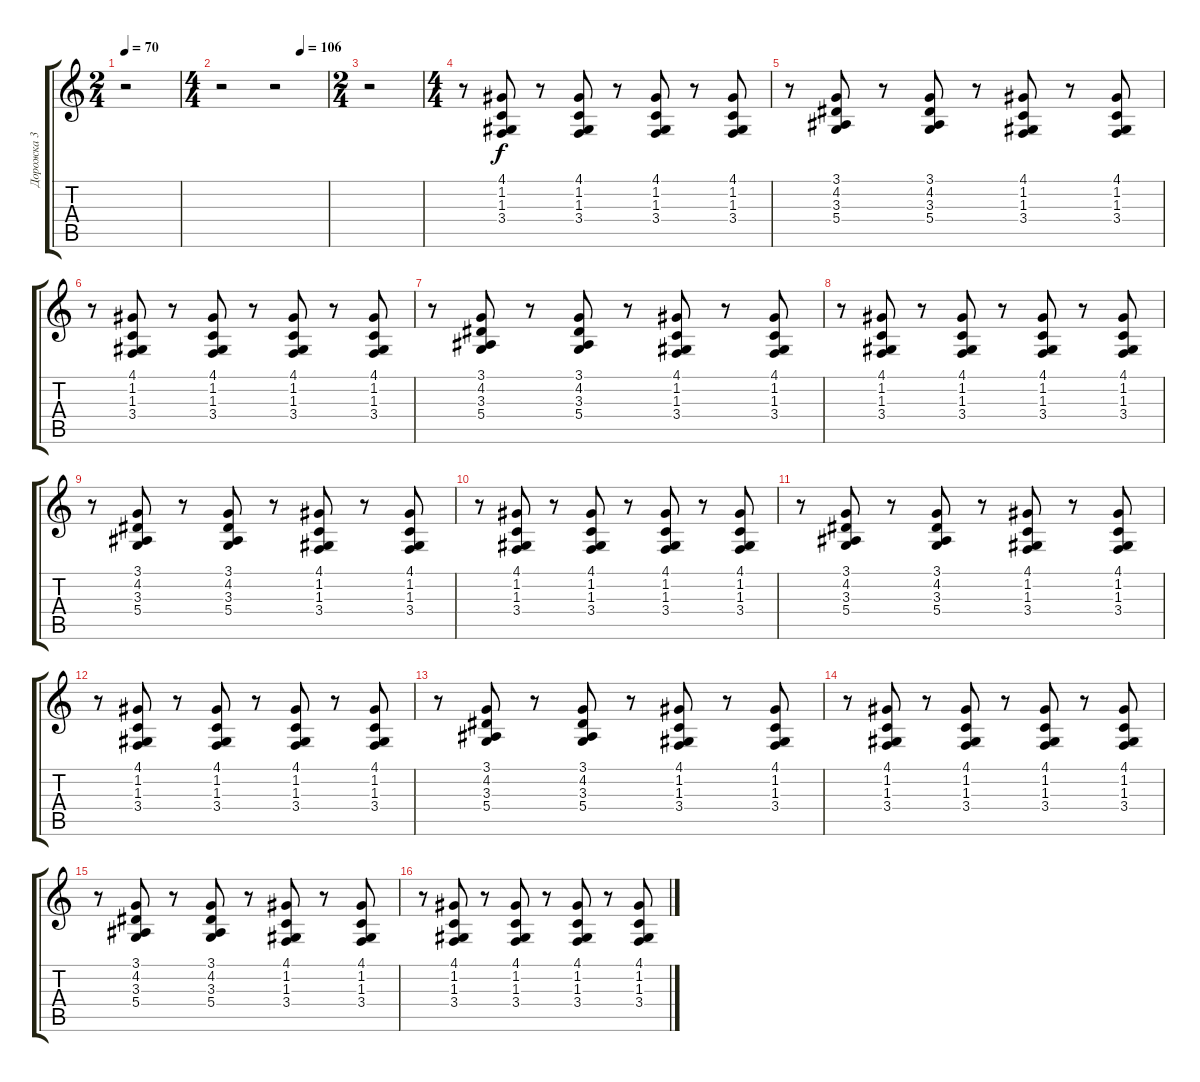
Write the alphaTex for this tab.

\track ("Дорожка 3" "Дорожка 3") {instrument clavinet}
\staff {score tabs}
\tuning (E4 B3 G3 D3 A2 E2) {hide}
\ts (2 4)
\tempo 70
\clef g2
\ks c
r.2{dy f} |
\ts (4 4)
\tempo (106 0.75)
r.2 r.2 |
\ts (2 4)
r.2 |
\ts (4 4)
r.8 (4.1 1.2 1.3 3.4).8 r.8 (4.1 1.2 1.3 3.4).8 r.8 (4.1 1.2 1.3 3.4).8 r.8 (4.1 1.2 1.3 3.4).8 |
r.8 (3.1 4.2 3.3 5.4).8 r.8 (3.1 4.2 3.3 5.4).8 r.8 (4.1 1.2 1.3 3.4).8 r.8 (4.1 1.2 1.3 3.4).8 |
r.8 (4.1 1.2 1.3 3.4).8 r.8 (4.1 1.2 1.3 3.4).8 r.8 (4.1 1.2 1.3 3.4).8 r.8 (4.1 1.2 1.3 3.4).8 |
r.8 (3.1 4.2 3.3 5.4).8 r.8 (3.1 4.2 3.3 5.4).8 r.8 (4.1 1.2 1.3 3.4).8 r.8 (4.1 1.2 1.3 3.4).8 |
r.8 (4.1 1.2 1.3 3.4).8 r.8 (4.1 1.2 1.3 3.4).8 r.8 (4.1 1.2 1.3 3.4).8 r.8 (4.1 1.2 1.3 3.4).8 |
r.8 (3.1 4.2 3.3 5.4).8 r.8 (3.1 4.2 3.3 5.4).8 r.8 (4.1 1.2 1.3 3.4).8 r.8 (4.1 1.2 1.3 3.4).8 |
r.8 (4.1 1.2 1.3 3.4).8 r.8 (4.1 1.2 1.3 3.4).8 r.8 (4.1 1.2 1.3 3.4).8 r.8 (4.1 1.2 1.3 3.4).8 |
r.8 (3.1 4.2 3.3 5.4).8 r.8 (3.1 4.2 3.3 5.4).8 r.8 (4.1 1.2 1.3 3.4).8 r.8 (4.1 1.2 1.3 3.4).8 |
r.8 (4.1 1.2 1.3 3.4).8 r.8 (4.1 1.2 1.3 3.4).8 r.8 (4.1 1.2 1.3 3.4).8 r.8 (4.1 1.2 1.3 3.4).8 |
r.8 (3.1 4.2 3.3 5.4).8 r.8 (3.1 4.2 3.3 5.4).8 r.8 (4.1 1.2 1.3 3.4).8 r.8 (4.1 1.2 1.3 3.4).8 |
r.8 (4.1 1.2 1.3 3.4).8 r.8 (4.1 1.2 1.3 3.4).8 r.8 (4.1 1.2 1.3 3.4).8 r.8 (4.1 1.2 1.3 3.4).8 |
r.8 (3.1 4.2 3.3 5.4).8 r.8 (3.1 4.2 3.3 5.4).8 r.8 (4.1 1.2 1.3 3.4).8 r.8 (4.1 1.2 1.3 3.4).8 |
r.8 (4.1 1.2 1.3 3.4).8 r.8 (4.1 1.2 1.3 3.4).8 r.8 (4.1 1.2 1.3 3.4).8 r.8 (4.1 1.2 1.3 3.4).8
